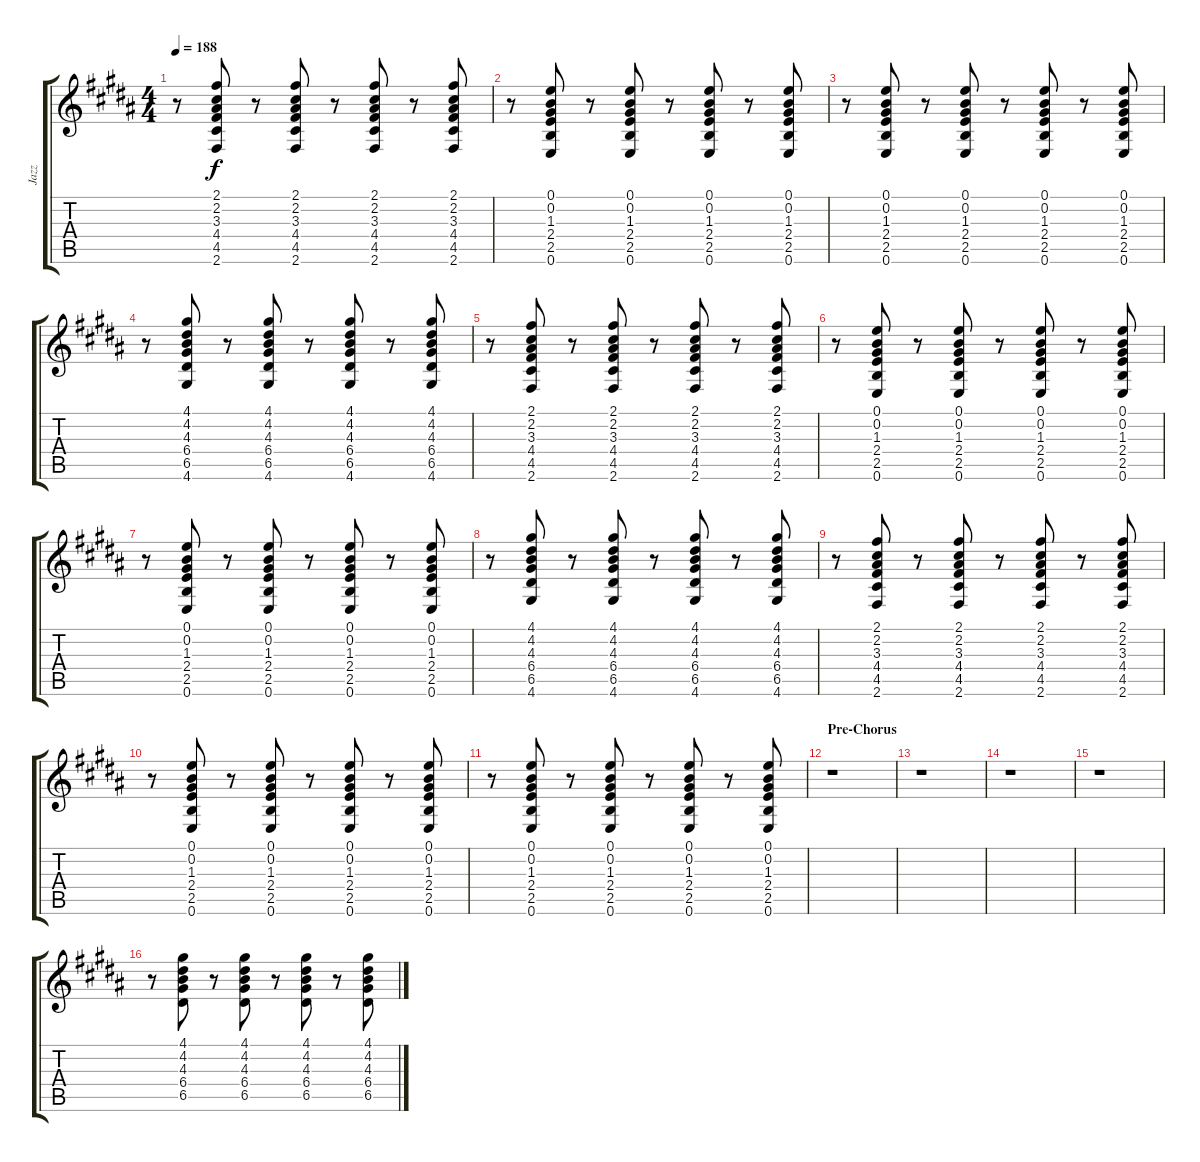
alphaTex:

\track ("Jazz" "Jazz") {instrument electricguitarjazz}
\staff {score tabs}
\tuning (E4 B3 G3 D3 A2 E2) {hide}
\ts (4 4)
\tempo 188
\clef g2
\ks b
r.8{dy f} (2.1 2.2 3.3 4.4 4.5 2.6).8 r.8 (2.1 2.2 3.3 4.4 4.5 2.6).8 r.8 (2.1 2.2 3.3 4.4 4.5 2.6).8 r.8 (2.1 2.2 3.3 4.4 4.5 2.6).8 |
r.8 (0.1 0.2 1.3 2.4 2.5 0.6).8 r.8 (0.1 0.2 1.3 2.4 2.5 0.6).8 r.8 (0.1 0.2 1.3 2.4 2.5 0.6).8 r.8 (0.1 0.2 1.3 2.4 2.5 0.6).8 |
r.8 (0.1 0.2 1.3 2.4 2.5 0.6).8 r.8 (0.1 0.2 1.3 2.4 2.5 0.6).8 r.8 (0.1 0.2 1.3 2.4 2.5 0.6).8 r.8 (0.1 0.2 1.3 2.4 2.5 0.6).8 |
r.8 (4.1 4.2 4.3 6.4 6.5 4.6).8 r.8 (4.1 4.2 4.3 6.4 6.5 4.6).8 r.8 (4.1 4.2 4.3 6.4 6.5 4.6).8 r.8 (4.1 4.2 4.3 6.4 6.5 4.6).8 |
r.8 (2.1 2.2 3.3 4.4 4.5 2.6).8 r.8 (2.1 2.2 3.3 4.4 4.5 2.6).8 r.8 (2.1 2.2 3.3 4.4 4.5 2.6).8 r.8 (2.1 2.2 3.3 4.4 4.5 2.6).8 |
r.8 (0.1 0.2 1.3 2.4 2.5 0.6).8 r.8 (0.1 0.2 1.3 2.4 2.5 0.6).8 r.8 (0.1 0.2 1.3 2.4 2.5 0.6).8 r.8 (0.1 0.2 1.3 2.4 2.5 0.6).8 |
r.8 (0.1 0.2 1.3 2.4 2.5 0.6).8 r.8 (0.1 0.2 1.3 2.4 2.5 0.6).8 r.8 (0.1 0.2 1.3 2.4 2.5 0.6).8 r.8 (0.1 0.2 1.3 2.4 2.5 0.6).8 |
r.8 (4.1 4.2 4.3 6.4 6.5 4.6).8 r.8 (4.1 4.2 4.3 6.4 6.5 4.6).8 r.8 (4.1 4.2 4.3 6.4 6.5 4.6).8 r.8 (4.1 4.2 4.3 6.4 6.5 4.6).8 |
r.8 (2.1 2.2 3.3 4.4 4.5 2.6).8 r.8 (2.1 2.2 3.3 4.4 4.5 2.6).8 r.8 (2.1 2.2 3.3 4.4 4.5 2.6).8 r.8 (2.1 2.2 3.3 4.4 4.5 2.6).8 |
r.8 (0.1 0.2 1.3 2.4 2.5 0.6).8 r.8 (0.1 0.2 1.3 2.4 2.5 0.6).8 r.8 (0.1 0.2 1.3 2.4 2.5 0.6).8 r.8 (0.1 0.2 1.3 2.4 2.5 0.6).8 |
r.8 (0.1 0.2 1.3 2.4 2.5 0.6).8 r.8 (0.1 0.2 1.3 2.4 2.5 0.6).8 r.8 (0.1 0.2 1.3 2.4 2.5 0.6).8 r.8 (0.1 0.2 1.3 2.4 2.5 0.6).8 |
\section ("" "Pre-Chorus")
r.1 |
r.1 |
r.1 |
r.1 |
r.8 (4.1 4.2 4.3 6.4 6.5).8 r.8 (4.1 4.2 4.3 6.4 6.5).8 r.8 (4.1 4.2 4.3 6.4 6.5).8 r.8 (4.1 4.2 4.3 6.4 6.5).8
